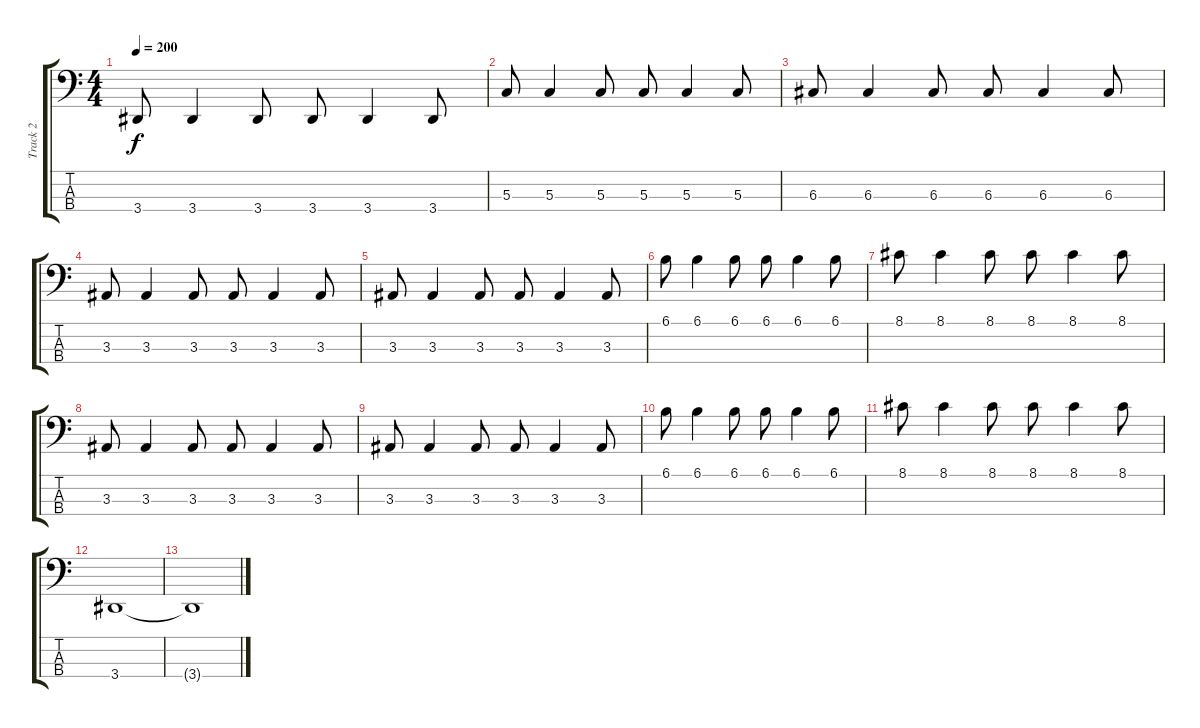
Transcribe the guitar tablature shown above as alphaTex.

\track ("Track 2" "Track 2") {instrument electricbassfinger}
\staff {score tabs}
\tuning (F2 C2 G1 C1) {hide}
\ts (4 4)
\tempo 200
\clef f4
\ks c
3.4.8{dy f} 3.4.4 3.4.8 3.4.8 3.4.4 3.4.8 |
5.3.8 5.3.4 5.3.8 5.3.8 5.3.4 5.3.8 |
6.3.8 6.3.4 6.3.8 6.3.8 6.3.4 6.3.8 |
3.3.8 3.3.4 3.3.8 3.3.8 3.3.4 3.3.8 |
3.3.8 3.3.4 3.3.8 3.3.8 3.3.4 3.3.8 |
6.1.8 6.1.4 6.1.8 6.1.8 6.1.4 6.1.8 |
8.1.8 8.1.4 8.1.8 8.1.8 8.1.4 8.1.8 |
3.3.8 3.3.4 3.3.8 3.3.8 3.3.4 3.3.8 |
3.3.8 3.3.4 3.3.8 3.3.8 3.3.4 3.3.8 |
6.1.8 6.1.4 6.1.8 6.1.8 6.1.4 6.1.8 |
8.1.8 8.1.4 8.1.8 8.1.8 8.1.4 8.1.8 |
3.4.1 |
3.4{t}.1
